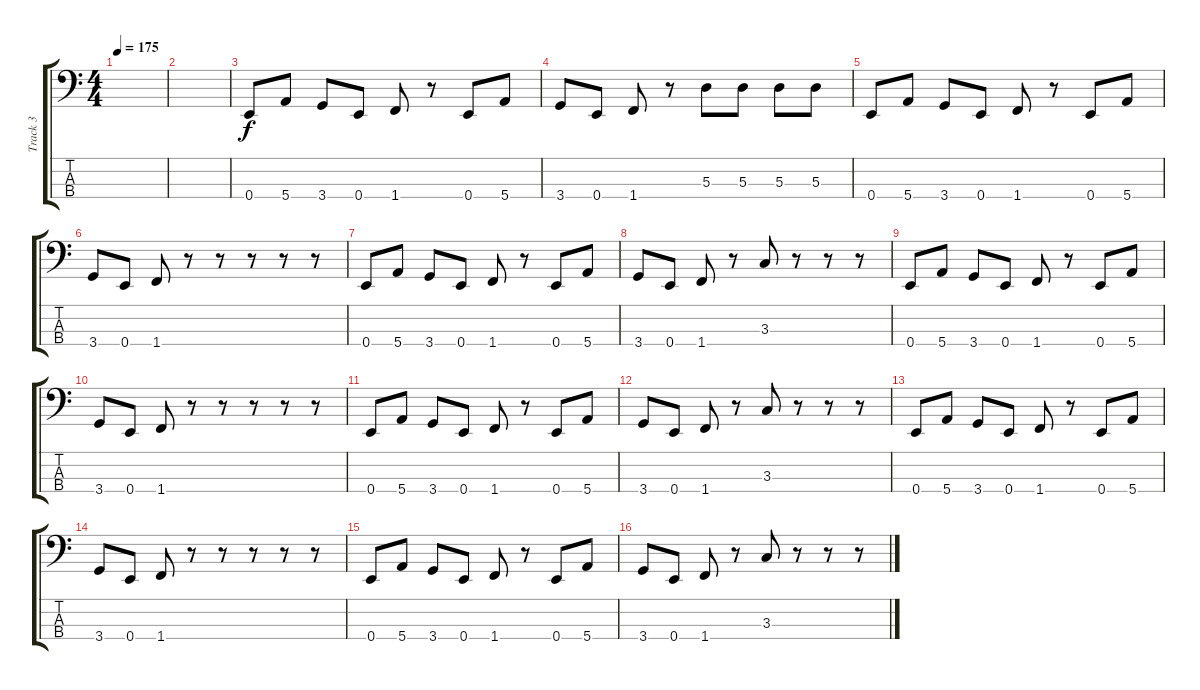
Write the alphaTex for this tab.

\track ("Track 3" "Track 3") {instrument electricbassfinger}
\staff {score tabs}
\tuning (G2 D2 A1 E1) {hide}
\ts (4 4)
\tempo 175
\clef f4
\ks c
|
|
0.4.8 5.4.8 3.4.8 0.4.8 1.4.8 r.8 0.4.8 5.4.8 |
3.4.8 0.4.8 1.4.8 r.8 5.3.8 5.3.8 5.3.8 5.3.8 |
0.4.8 5.4.8 3.4.8 0.4.8 1.4.8 r.8 0.4.8 5.4.8 |
3.4.8 0.4.8 1.4.8 r.8 r.8 r.8 r.8 r.8 |
0.4.8 5.4.8 3.4.8 0.4.8 1.4.8 r.8 0.4.8 5.4.8 |
3.4.8 0.4.8 1.4.8 r.8 3.3.8 r.8 r.8 r.8 |
0.4.8 5.4.8 3.4.8 0.4.8 1.4.8 r.8 0.4.8 5.4.8 |
3.4.8 0.4.8 1.4.8 r.8 r.8 r.8 r.8 r.8 |
0.4.8 5.4.8 3.4.8 0.4.8 1.4.8 r.8 0.4.8 5.4.8 |
3.4.8 0.4.8 1.4.8 r.8 3.3.8 r.8 r.8 r.8 |
0.4.8 5.4.8 3.4.8 0.4.8 1.4.8 r.8 0.4.8 5.4.8 |
3.4.8 0.4.8 1.4.8 r.8 r.8 r.8 r.8 r.8 |
0.4.8 5.4.8 3.4.8 0.4.8 1.4.8 r.8 0.4.8 5.4.8 |
3.4.8 0.4.8 1.4.8 r.8 3.3.8 r.8 r.8 r.8
